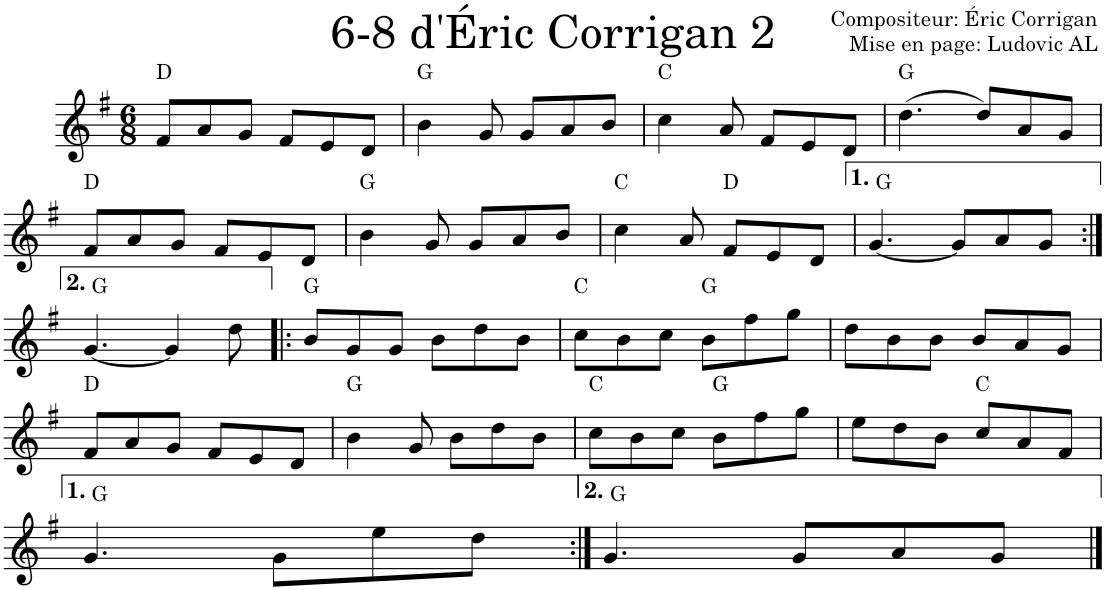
**kern	**harte
*part1	*part1
*staff1	*
*I"Voice	*
*I'V	*
*clefG2	*
*k[f#]	*
*M6/8	*
=1	=1
8f#/L	D:maj
8a/	.
8g/J	.
8f#/L	.
8e/	.
8d/J	.
=2	=2
4b\	G:maj
8g/	.
8g/L	.
8a/	.
8b/J	.
=3	=3
4cc\	C:maj
8a/	.
8f#/L	.
8e/	.
8d/J	.
=4	=4
(4.dd\	G:maj
8dd/L)	.
8a/	.
8g/J	.
!!LO:LB:g=z
=5	=5
8f#/L	D:maj
8a/	.
8g/J	.
8f#/L	.
8e/	.
8d/J	.
=6	=6
4b\	G:maj
8g/	.
8g/L	.
8a/	.
8b/J	.
=7	=7
4cc\	C:maj
8a/	.
8f#/L	D:maj
8e/	.
8d/J	.
=8	=8
[<4.g/	G:maj
8g/L]	.
8a/	.
8g/J	.
!!LO:LB:g=z
=9:|!	=9:|!
[<4.g/	G:maj
4g/]	.
8dd\	.
=10!|:	=10!|:
8b/L	G:maj
8g/	.
8g/J	.
8b\L	.
8dd\	.
8b\J	.
=11	=11
8cc\L	C:maj
8b\	.
8cc\J	.
8b\L	G:maj
8ff#\	.
8gg\J	.
=12	=12
8dd\L	.
8b\	.
8b\J	.
8b/L	.
8a/	.
8g/J	.
!!LO:LB:g=z
=13	=13
8f#/L	D:maj
8a/	.
8g/J	.
8f#/L	.
8e/	.
8d/J	.
=14	=14
4b\	G:maj
8g/	.
8b\L	.
8dd\	.
8b\J	.
=15	=15
8cc\L	C:maj
8b\	.
8cc\J	.
8b\L	G:maj
8ff#\	.
8gg\J	.
=16	=16
8ee\L	.
8dd\	.
8b\J	.
8cc/L	C:maj
8a/	.
8f#/J	.
!!LO:LB:g=z
=17	=17
4.g/	G:maj
8g\L	.
8ee\	.
8dd\J	.
=18:|!	=18:|!
4.g/	G:maj
8g/L	.
8a/	.
8g/J	.
==	==
*-	*-
